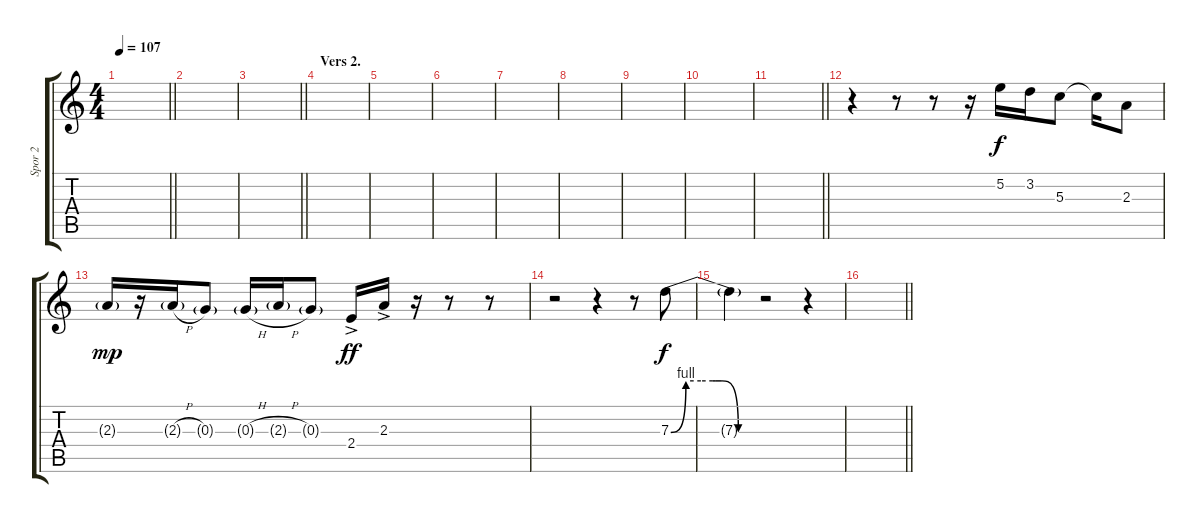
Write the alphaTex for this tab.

\track ("Spor 2" "Spor 2") {instrument electricguitarclean}
\staff {score tabs}
\tuning (E4 B3 G3 D3 A2 E2) {hide}
\ts (4 4)
\tempo 107
\clef g2
\barLineRight lightlight
\ks c
|
|
\barLineRight lightlight
|
\section ("" "Vers 2.")
|
|
|
|
|
|
|
\barLineRight lightlight
|
r.4 r.8 r.8 r.16 5.2.16{dy f} 3.2.16 5.3.8 5.3{t}.16 2.3.8 |
2.3{g}.16{dy mp} r.16 2.3{h g}.16 0.3{g}.8 0.3{h g}.16 2.3{h g}.16 0.3{g}.8 2.4{ac}.16{dy ff} 2.3{ac}.16 r.16 r.8 r.8 |
r.2 r.4 r.8 7.3{be (custom 0 0 10 4 20 4 28 4 30 4 34 4 45 0 60 0)}.8{dy f} |
7.3{t}.4 r.2 r.4 |
\barLineRight lightlight
